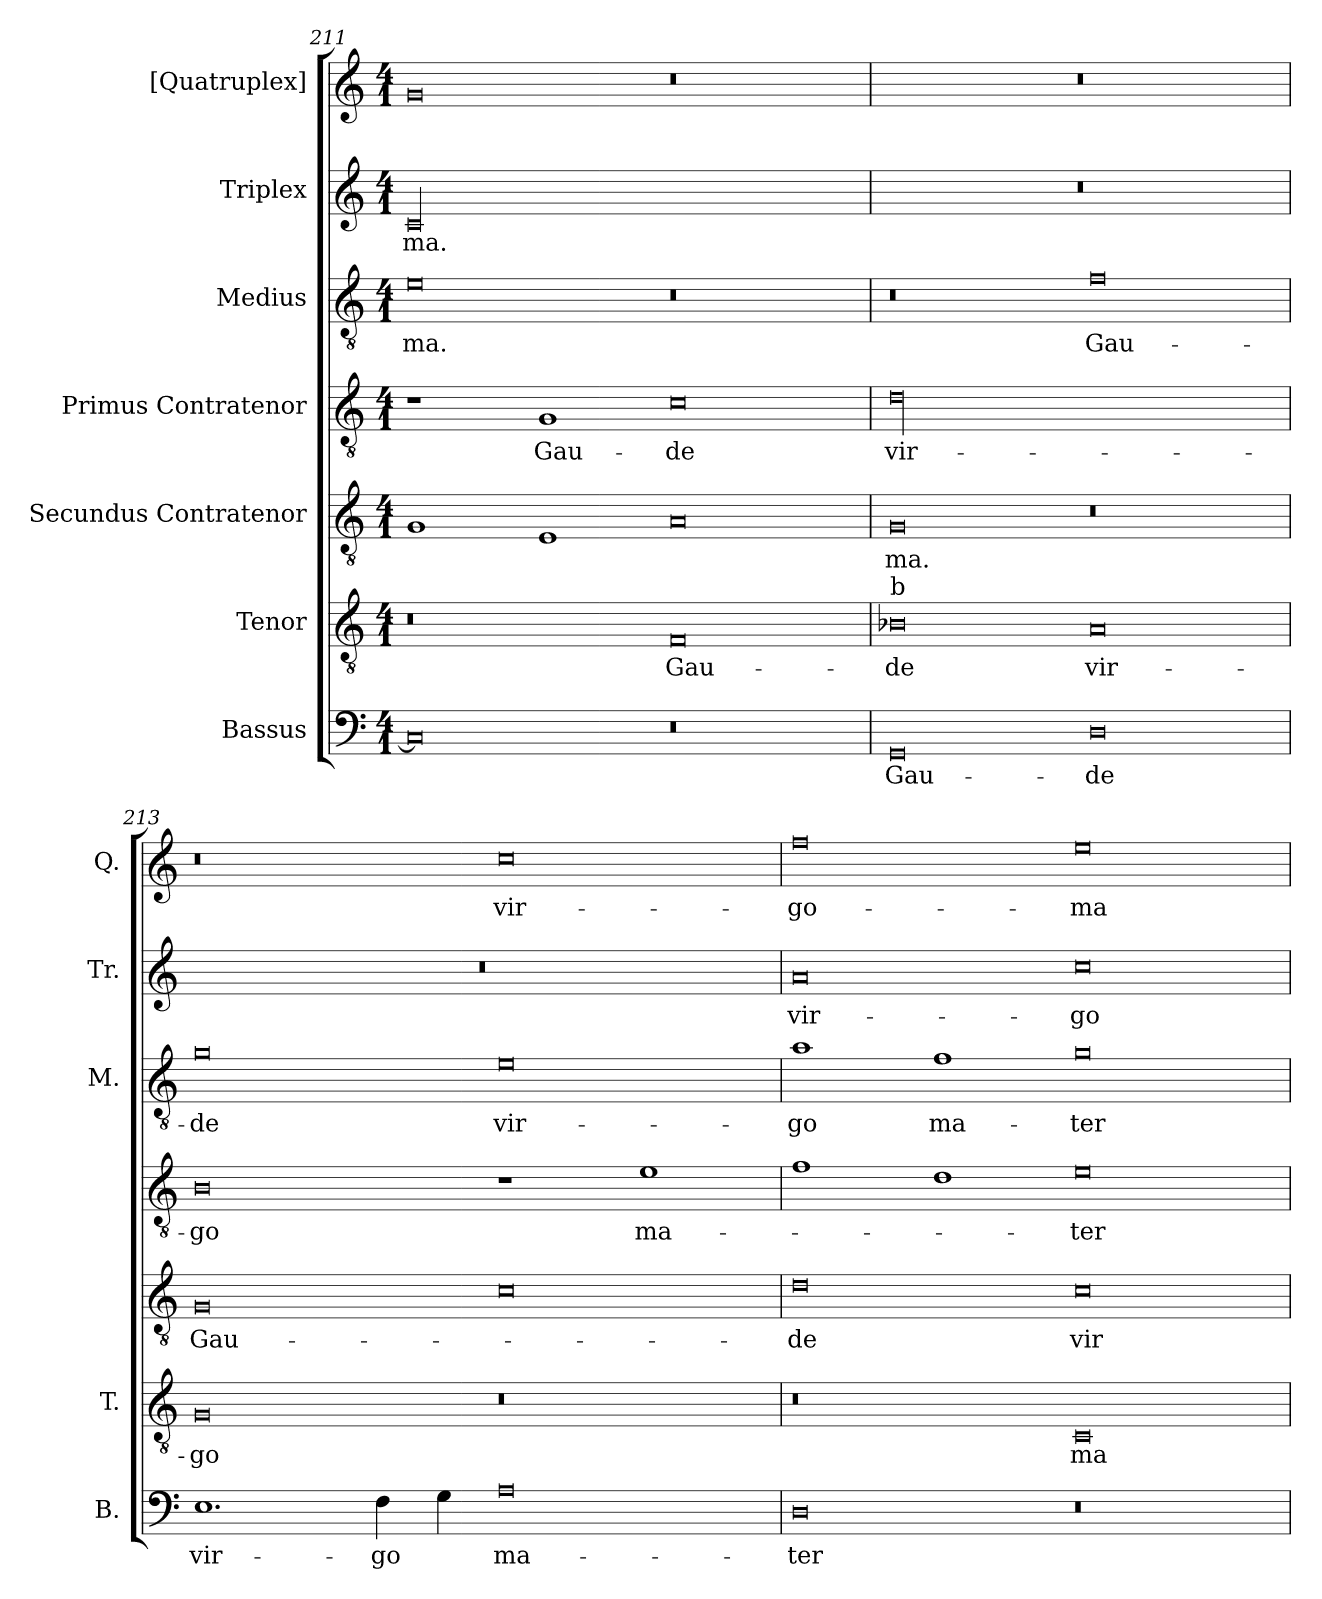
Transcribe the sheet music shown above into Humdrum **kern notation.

**kern	**text	**kern	**text	**kern	**text	**kern	**text	**kern	**text	**kern	**text	**kern	**text
*part7	*part7	*part6	*part6	*part5	*part5	*part4	*part4	*part3	*part3	*part2	*part2	*part1	*part1
*staff7	*staff7	*staff6	*staff6	*staff5	*staff5	*staff4	*staff4	*staff3	*staff3	*staff2	*staff2	*staff1	*staff1
*I"Bassus	*	*I"Tenor	*	*I"Secundus Contratenor	*	*I"Primus Contratenor	*	*I"Medius	*	*I"Triplex	*	*I"[Quatruplex]	*
*I'B.	*	*I'T.	*	*	*	*	*	*I'M.	*	*I'Tr.	*	*I'Q.	*
*clefF4	*	*clefGv2	*	*clefGv2	*	*clefGv2	*	*clefGv2	*	*clefG2	*	*clefG2	*
*	*	*ITrd7c12	*	*ITrd7c12	*	*ITrd7c12	*	*ITrd7c12	*	*	*	*	*
*k[]	*	*k[]	*	*k[]	*	*k[]	*	*k[]	*	*k[]	*	*k[]	*
*C:	*	*C:	*	*C:	*	*C:	*	*C:	*	*C:	*	*C:	*
*M4/1	*	*M4/1	*	*M4/1	*	*M4/1	*	*M4/1	*	*M4/1	*	*M4/1	*
=211	=211	=211	=211	=211	=211	=211	=211	=211	=211	=211	=211	=211	=211
!	!	!	!	!	!	!	!	!	!LO:LY:b:color=#000000	!	!	!	!
!	!	!	!	!	!	!	!	!	!	!	!LO:LY:b:color=#000000	!	!
0Ci]	.	0r	.	1GGi	.	1r	.	0Ei	-ma.	00ci	-ma.	0gi	.
!	!	!	!	!	!	!	!LO:LY:b:color=#000000	!	!	!	!	!	!
.	.	.	.	1EEi	.	1GGi	Gau-	.	.	.	.	.	.
!	!	!	!LO:LY:b:color=#000000	!	!	!	!	!	!	!	!	!	!
!	!	!	!	!	!	!	!LO:LY:b:color=#000000	!	!	!	!	!	!
0r	.	0FFi	Gau-	0AAi	.	0Ci	-de	0r	.	.	.	0r	.
=212`	=212`	=212`	=212`	=212`	=212`	=212`	=212`	=212`	=212`	=212`	=212`	=212`	=212`
!	!LO:LY:b:color=#000000	!	!	!	!	!	!	!	!	!	!	!	!
!	!	!	!LO:LY:b:color=#000000	!	!	!	!	!	!	!	!	!	!
!	!	!	!	!	!LO:LY:b:color=#000000	!	!	!	!	!	!	!	!
!	!	!LO:TX:a:t=b	!	!	!	!	!	!	!	!	!	!	!
!	!	!	!	!	!	!	!LO:LY:b:color=#000000	!	!	!LO:N:vis=1	!	!LO:N:vis=1	!
0GGi	Gau-	0BB-i	-de	0GGi	-ma.	00Di	vir-	0r	.	00r	.	00r	.
!	!LO:LY:b:color=#000000	!	!	!	!	!	!	!	!	!	!	!	!
!	!	!	!LO:LY:b:color=#000000	!	!	!	!	!	!	!	!	!	!
!	!	!	!	!	!	!	!	!	!LO:LY:b:color=#000000	!	!	!	!
0Di	-de	0AAi	vir-	0r	.	.	.	0Fi	Gau-	.	.	.	.
!!LO:PB:g=z
=213`	=213`	=213`	=213`	=213`	=213`	=213`	=213`	=213`	=213`	=213`	=213`	=213`	=213`
!	!LO:LY:b:color=#000000	!	!	!	!	!	!	!	!	!	!	!	!
!	!	!	!LO:LY:b:color=#000000	!	!	!	!	!	!	!	!	!	!
!	!	!	!	!	!LO:LY:b:color=#000000	!	!	!	!	!	!	!	!
!	!	!	!	!	!	!	!LO:LY:b:color=#000000	!	!	!	!	!	!
!	!	!	!	!	!	!	!	!	!LO:LY:b:color=#000000	!LO:N:vis=1	!	!	!
1.Ei	vir-	0GGi	-go	0GGi	Gau-	0BBi	-go	0Gi	-de	00r	.	0r	.
!	!LO:LY:b:color=#000000	!	!	!	!	!	!	!	!	!	!	!	!
4Fi\	-go	.	.	.	.	.	.	.	.	.	.	.	.
4Gi\	.	.	.	.	.	.	.	.	.	.	.	.	.
!	!LO:LY:b:color=#000000	!	!	!	!	!	!	!	!	!	!	!	!
!	!	!	!	!	!	!	!	!	!LO:LY:b:color=#000000	!	!	!	!
!	!	!	!	!	!	!	!	!	!	!	!	!	!LO:LY:b:color=#000000
0Ai	ma-	0r	.	0Ci	.	1r	.	0Ei	vir-	.	.	0cci	vir-
!	!	!	!	!	!	!	!LO:LY:b:color=#000000	!	!	!	!	!	!
.	.	.	.	.	.	1Ei	ma-	.	.	.	.	.	.
=214`	=214`	=214`	=214`	=214`	=214`	=214`	=214`	=214`	=214`	=214`	=214`	=214`	=214`
!	!LO:LY:b:color=#000000	!	!	!	!	!	!	!	!	!	!	!	!
!	!	!	!	!	!LO:LY:b:color=#000000	!	!	!	!	!	!	!	!
!	!	!	!	!	!	!	!	!	!LO:LY:b:color=#000000	!	!	!	!
!	!	!	!	!	!	!	!	!	!	!	!LO:LY:b:color=#000000	!	!
!	!	!	!	!	!	!	!	!	!	!	!	!	!LO:LY:b:color=#000000
0Di	-ter	0r	.	0Di	-de	1Fi	.	1Ai	-go	0ai	vir-	0ffi	-go-
!	!	!	!	!	!	!	!	!	!LO:LY:b:color=#000000	!	!	!	!
.	.	.	.	.	.	1Di	.	1Fi	ma-	.	.	.	.
!	!	!	!LO:LY:b:color=#000000	!	!	!	!	!	!	!	!	!	!
!	!	!	!	!	!LO:LY:b:color=#000000	!	!	!	!	!	!	!	!
!	!	!	!	!	!	!	!LO:LY:b:color=#000000	!	!	!	!	!	!
!	!	!	!	!	!	!	!	!	!LO:LY:b:color=#000000	!	!	!	!
!	!	!	!	!	!	!	!	!	!	!	!LO:LY:b:color=#000000	!	!
!	!	!	!	!	!	!	!	!	!	!	!	!	!LO:LY:b:color=#000000
0r	.	0CCi	ma-	0Ci	vir-	0Ei	-ter	0Gi	-ter	0cci	-go	0eei	-ma-
=`	=`	=`	=`	=`	=`	=`	=`	=`	=`	=`	=`	=`	=`
*-	*-	*-	*-	*-	*-	*-	*-	*-	*-	*-	*-	*-	*-
